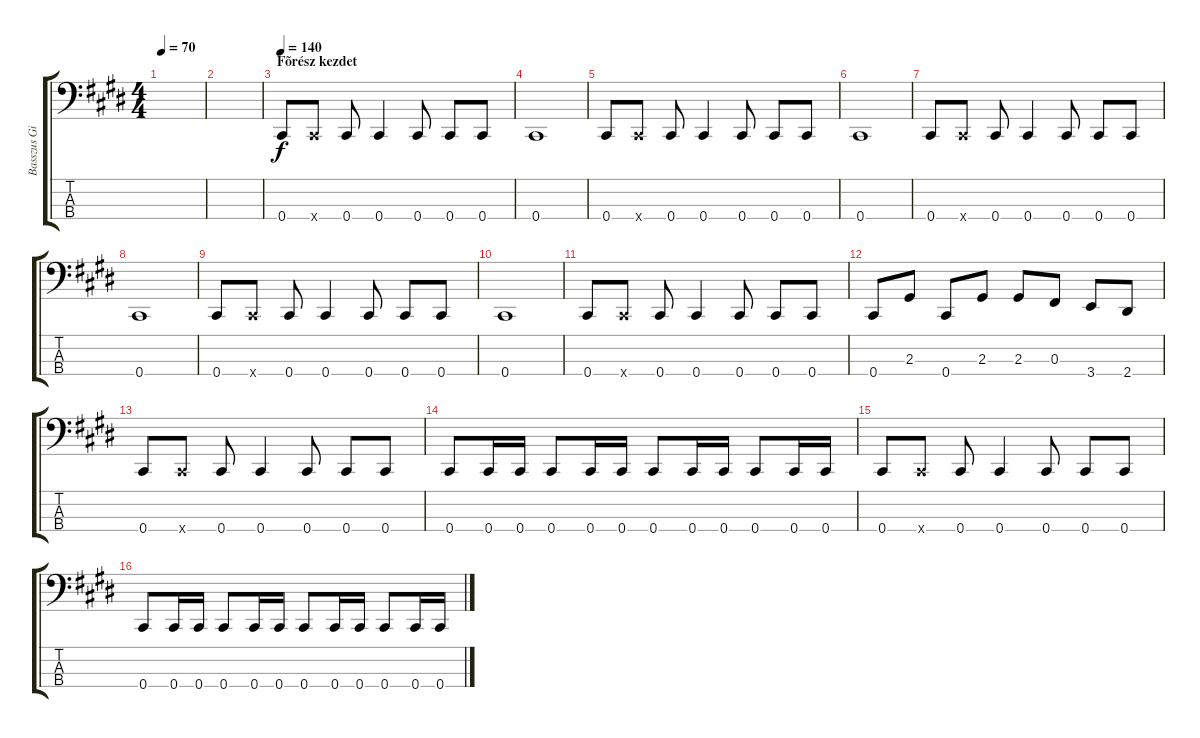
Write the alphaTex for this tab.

\track ("Basszus Gitár" "Basszus Gi") {instrument electricbassfinger}
\staff {score tabs}
\tuning (E2 B1 Gb1 Db1) {hide}
\ts (4 4)
\tempo 70
\clef f4
\ks c#minor
|
|
\section ("" "Fõrész kezdet")
\tempo 140
0.4.8 0.4{x}.8 0.4.8 0.4.4 0.4.8 0.4.8 0.4.8 |
0.4.1 |
0.4.8 0.4{x}.8 0.4.8 0.4.4 0.4.8 0.4.8 0.4.8 |
0.4.1 |
0.4.8 0.4{x}.8 0.4.8 0.4.4 0.4.8 0.4.8 0.4.8 |
0.4.1 |
0.4.8 0.4{x}.8 0.4.8 0.4.4 0.4.8 0.4.8 0.4.8 |
0.4.1 |
0.4.8 0.4{x}.8 0.4.8 0.4.4 0.4.8 0.4.8 0.4.8 |
0.4.8 2.3.8 0.4.8 2.3.8 2.3.8 0.3.8 3.4.8 2.4.8 |
0.4.8 0.4{x}.8 0.4.8 0.4.4 0.4.8 0.4.8 0.4.8 |
0.4.8 0.4.16 0.4.16 0.4.8 0.4.16 0.4.16 0.4.8 0.4.16 0.4.16 0.4.8 0.4.16 0.4.16 |
0.4.8 0.4{x}.8 0.4.8 0.4.4 0.4.8 0.4.8 0.4.8 |
0.4.8 0.4.16 0.4.16 0.4.8 0.4.16 0.4.16 0.4.8 0.4.16 0.4.16 0.4.8 0.4.16 0.4.16
